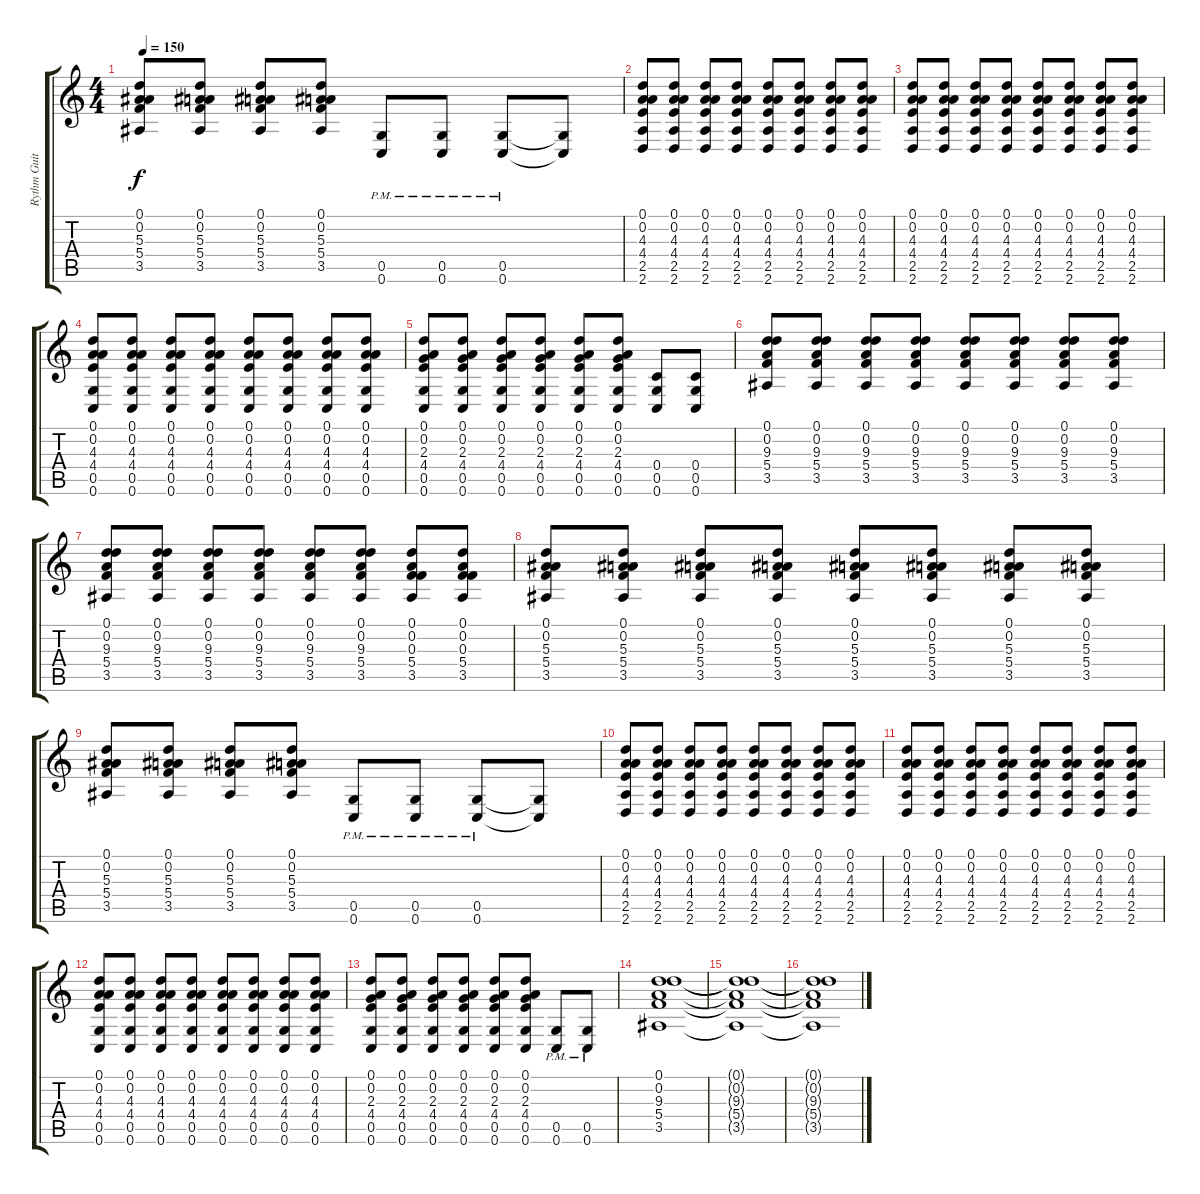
\track ("Rythm Guitar" "Rythm Guit") {instrument overdrivenguitar}
\staff {score tabs}
\tuning (D4 A3 F3 C3 G2 C2) {hide}
\ts (4 4)
\tempo 150
\clef g2
\ks c
(0.1 0.2 5.3 5.4 3.5).8{dy f} (0.1 0.2 5.3 5.4 3.5).8 (0.1 0.2 5.3 5.4 3.5).8 (0.1 0.2 5.3 5.4 3.5).8 (0.5{pm} 0.6{pm}).8 (0.5{pm} 0.6{pm}).8 (0.5{pm} 0.6{pm}).8 (0.5{t} 0.6{t}).8 |
(0.1 0.2 4.3 4.4 2.5 2.6).8 (0.1 0.2 4.3 4.4 2.5 2.6).8 (0.1 0.2 4.3 4.4 2.5 2.6).8 (0.1 0.2 4.3 4.4 2.5 2.6).8 (0.1 0.2 4.3 4.4 2.5 2.6).8 (0.1 0.2 4.3 4.4 2.5 2.6).8 (0.1 0.2 4.3 4.4 2.5 2.6).8 (0.1 0.2 4.3 4.4 2.5 2.6).8 |
(0.1 0.2 4.3 4.4 2.5 2.6).8 (0.1 0.2 4.3 4.4 2.5 2.6).8 (0.1 0.2 4.3 4.4 2.5 2.6).8 (0.1 0.2 4.3 4.4 2.5 2.6).8 (0.1 0.2 4.3 4.4 2.5 2.6).8 (0.1 0.2 4.3 4.4 2.5 2.6).8 (0.1 0.2 4.3 4.4 2.5 2.6).8 (0.1 0.2 4.3 4.4 2.5 2.6).8 |
(0.1 0.2 4.3 4.4 0.5 0.6).8 (0.1 0.2 4.3 4.4 0.5 0.6).8 (0.1 0.2 4.3 4.4 0.5 0.6).8 (0.1 0.2 4.3 4.4 0.5 0.6).8 (0.1 0.2 4.3 4.4 0.5 0.6).8 (0.1 0.2 4.3 4.4 0.5 0.6).8 (0.1 0.2 4.3 4.4 0.5 0.6).8 (0.1 0.2 4.3 4.4 0.5 0.6).8 |
(0.1 0.2 2.3 4.4 0.5 0.6).8 (0.1 0.2 2.3 4.4 0.5 0.6).8 (0.1 0.2 2.3 4.4 0.5 0.6).8 (0.1 0.2 2.3 4.4 0.5 0.6).8 (0.1 0.2 2.3 4.4 0.5 0.6).8 (0.1 0.2 2.3 4.4 0.5 0.6).8 (0.4 0.5 0.6).8 (0.4 0.5 0.6).8 |
(0.1 0.2 9.3 5.4 3.5).8 (0.1 0.2 9.3 5.4 3.5).8 (0.1 0.2 9.3 5.4 3.5).8 (0.1 0.2 9.3 5.4 3.5).8 (0.1 0.2 9.3 5.4 3.5).8 (0.1 0.2 9.3 5.4 3.5).8 (0.1 0.2 9.3 5.4 3.5).8 (0.1 0.2 9.3 5.4 3.5).8 |
(0.1 0.2 9.3 5.4 3.5).8 (0.1 0.2 9.3 5.4 3.5).8 (0.1 0.2 9.3 5.4 3.5).8 (0.1 0.2 9.3 5.4 3.5).8 (0.1 0.2 9.3 5.4 3.5).8 (0.1 0.2 9.3 5.4 3.5).8 (0.1 0.2 0.3 5.4 3.5).8 (0.1 0.2 0.3 5.4 3.5).8 |
(0.1 0.2 5.3 5.4 3.5).8 (0.1 0.2 5.3 5.4 3.5).8 (0.1 0.2 5.3 5.4 3.5).8 (0.1 0.2 5.3 5.4 3.5).8 (0.1 0.2 5.3 5.4 3.5).8 (0.1 0.2 5.3 5.4 3.5).8 (0.1 0.2 5.3 5.4 3.5).8 (0.1 0.2 5.3 5.4 3.5).8 |
(0.1 0.2 5.3 5.4 3.5).8 (0.1 0.2 5.3 5.4 3.5).8 (0.1 0.2 5.3 5.4 3.5).8 (0.1 0.2 5.3 5.4 3.5).8 (0.5{pm} 0.6{pm}).8 (0.5{pm} 0.6{pm}).8 (0.5{pm} 0.6{pm}).8 (0.5{t} 0.6{t}).8 |
(0.1 0.2 4.3 4.4 2.5 2.6).8 (0.1 0.2 4.3 4.4 2.5 2.6).8 (0.1 0.2 4.3 4.4 2.5 2.6).8 (0.1 0.2 4.3 4.4 2.5 2.6).8 (0.1 0.2 4.3 4.4 2.5 2.6).8 (0.1 0.2 4.3 4.4 2.5 2.6).8 (0.1 0.2 4.3 4.4 2.5 2.6).8 (0.1 0.2 4.3 4.4 2.5 2.6).8 |
(0.1 0.2 4.3 4.4 2.5 2.6).8 (0.1 0.2 4.3 4.4 2.5 2.6).8 (0.1 0.2 4.3 4.4 2.5 2.6).8 (0.1 0.2 4.3 4.4 2.5 2.6).8 (0.1 0.2 4.3 4.4 2.5 2.6).8 (0.1 0.2 4.3 4.4 2.5 2.6).8 (0.1 0.2 4.3 4.4 2.5 2.6).8 (0.1 0.2 4.3 4.4 2.5 2.6).8 |
(0.1 0.2 4.3 4.4 0.5 0.6).8 (0.1 0.2 4.3 4.4 0.5 0.6).8 (0.1 0.2 4.3 4.4 0.5 0.6).8 (0.1 0.2 4.3 4.4 0.5 0.6).8 (0.1 0.2 4.3 4.4 0.5 0.6).8 (0.1 0.2 4.3 4.4 0.5 0.6).8 (0.1 0.2 4.3 4.4 0.5 0.6).8 (0.1 0.2 4.3 4.4 0.5 0.6).8 |
(0.1 0.2 2.3 4.4 0.5 0.6).8 (0.1 0.2 2.3 4.4 0.5 0.6).8 (0.1 0.2 2.3 4.4 0.5 0.6).8 (0.1 0.2 2.3 4.4 0.5 0.6).8 (0.1 0.2 2.3 4.4 0.5 0.6).8 (0.1 0.2 2.3 4.4 0.5 0.6).8 (0.5{pm} 0.6{pm}).8 (0.5{pm} 0.6{pm}).8 |
(0.1 0.2 9.3 5.4 3.5).1 |
(0.1{t} 0.2{t} 9.3{t} 5.4{t} 3.5{t}).1 |
(0.1{t} 0.2{t} 9.3{t} 5.4{t} 3.5{t}).1
